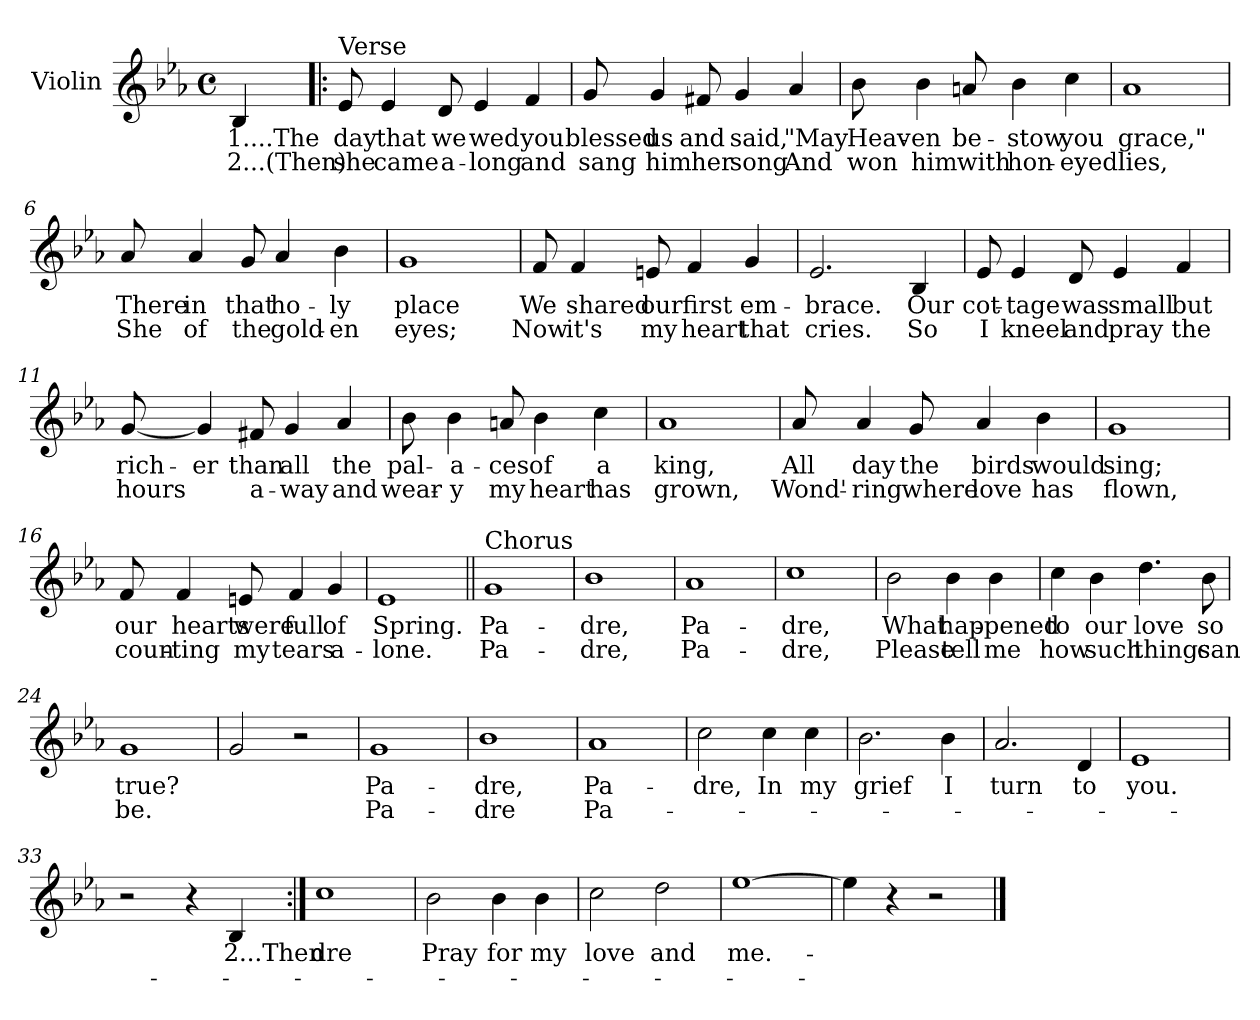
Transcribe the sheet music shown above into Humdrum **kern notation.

**kern	**text	**text
*part1	*part1	*part1
*staff1	*staff1	*staff1
*I"Violin	*	*
*I'Vln	*	*
*clefG2	*	*
*k[b-e-a-]	*	*
*E-:	*	*
*M4/4	*	*
*met(c)	*	*
=1	=1	=1
4B-/	1....The	2...(Then)
=2!|:	=2!|:	=2!|:
!LO:TX:a:t=Verse	!	!
8e-/	day	she
4e-/	that	came
8d/	we	a-
4e-/	wed	-long
4f/	you	and
=3	=3	=3
8g/	blessed	sang
4g/	us	him
8f#X/	and	her
4g/	said,	song
4a-/	"May	And
=4	=4	=4
8b-\	Heav-	won
4b-\	-en	him
8an/	be-	with
4b-\	-stow	hon-
4cc\	you	-eyed
!!LO:LB:g=z
=5	=5	=5
1a-	grace,"	lies,
=6	=6	=6
8a-/	There	She
4a-/	in	of
8g/	that	the
4a-/	ho-	gold-
4b-\	-ly	-en
=7	=7	=7
1g	place	eyes;
=8	=8	=8
8f/	We	Now
4f/	shared	it's
8en/	our	my
4f/	first	heart
4g/	em-	that
!!LO:LB:g=z
=9	=9	=9
2.e-/	-brace.	cries.
4B-/	Our	So
=10	=10	=10
8e-/	cot-	I
4e-/	-tage	kneel
8d/	was	and
4e-/	small	pray
4f/	but	the
=11	=11	=11
[8g/	rich-	hours
4g/]	-er	.
8f#X/	than	a-
4g/	all	-way
4a-/	the	and
=12	=12	=12
8b-\	pal-	wear-
4b-\	-a-	-y
8an/	-ces	my
4b-\	of	heart
4cc\	a	has
!!LO:LB:g=z
=13	=13	=13
1a-	king,	grown,
=14	=14	=14
8a-/	All	Wond'-
4a-/	day	-ring
8g/	the	where
4a-/	birds	love
4b-\	would	has
=15	=15	=15
1g	sing;	flown,
=16	=16	=16
8f/	our	coun-
4f/	hearts	-ting
8en/	were	my
4f/	full	tears
4g/	of	a-
!!LO:LB:g=z
=17	=17	=17
1e-	Spring.	-lone.
=18||	=18||	=18||
!LO:TX:a:t=Chorus	!	!
1g	Pa-	Pa-
=19	=19	=19
1b-	-dre,	-dre,
=20	=20	=20
1a-	Pa-	Pa-
=21	=21	=21
1cc	-dre,	-dre,
=22	=22	=22
2b-\	What	Please
4b-\	hap-	tell
4b-\	-pened	me
=23	=23	=23
4cc\	to	how
4b-\	our	such
4.dd\	love	things
8b-\	so	can
=24	=24	=24
1g	true?	be.
!!LO:LB:g=z
=25	=25	=25
2g/	.	.
2r	.	.
=26	=26	=26
1g	Pa-	Pa-
=27	=27	=27
1b-	-dre,	-dre
=28	=28	=28
1a-	Pa-	Pa-
=29	=29	=29
2cc\	-dre,	.
4cc\	In	.
4cc\	my	.
=30	=30	=30
2.b-\	grief	.
4b-\	I	.
=31	=31	=31
2.a-/	turn	.
4d/	to	.
=32	=32	=32
1e-	you.	.
=33	=33	=33
2r	.	.
4r	.	.
4B-/	2...Then	.
!!LO:LB:g=z
=34:|!	=34:|!	=34:|!
1cc	dre	.
=35	=35	=35
2b-\	Pray	.
4b-\	for	.
4b-\	my	.
=36	=36	=36
2cc\	love	.
2dd\	and	.
=37	=37	=37
[1ee-	me.-	.
=38	=38	=38
4ee-\]	.	.
4r	.	.
2r	.	.
==	==	==
*-	*-	*-
